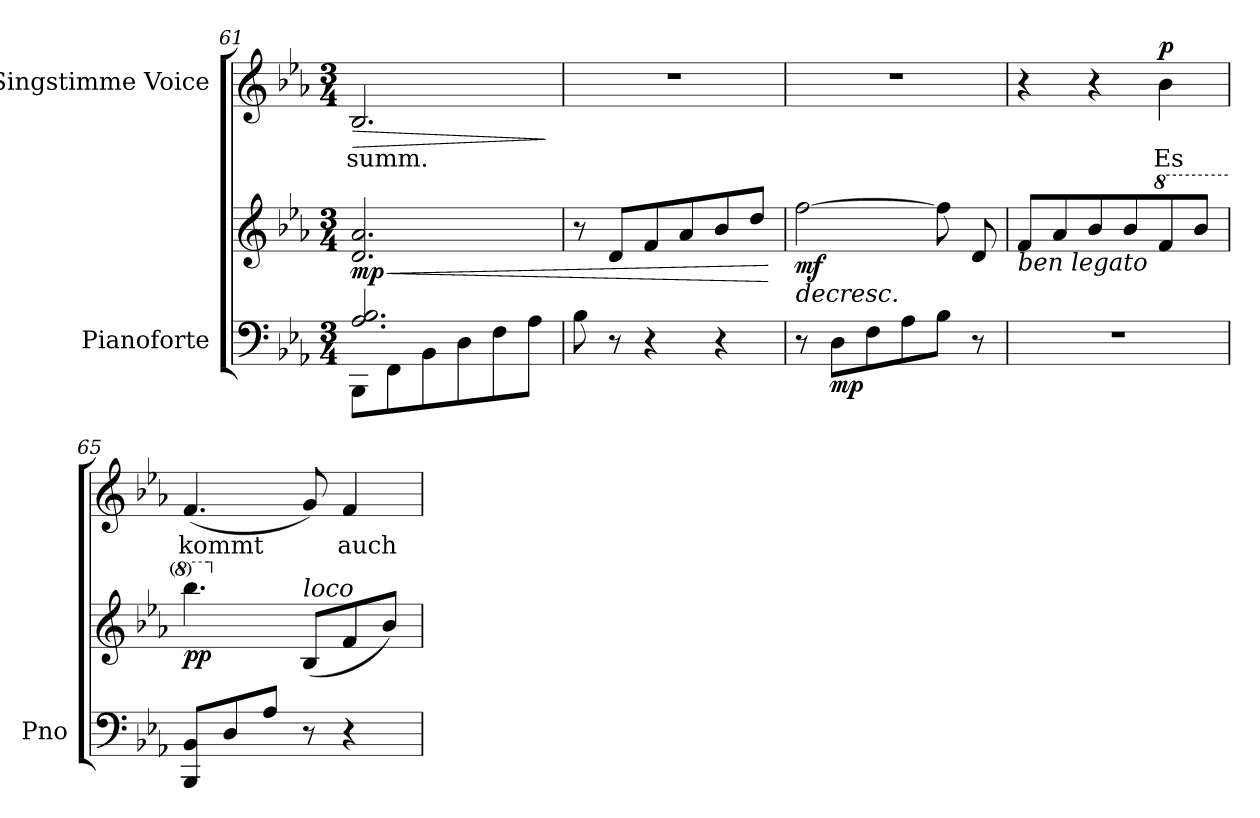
**kern	**kern	**dynam	**kern	**text	**dynam
*part2	*part2	*part2	*part1	*part1	*part1
*staff3	*staff2	*staff2/3	*staff1	*staff1	*staff1
*I"Pianoforte	*	*	*I"Singstimme Voice	*	*
*I'Pno	*	*	*	*	*
*clefF4	*clefG2	*	*clefG2	*	*
*k[b-e-a-]	*k[b-e-a-]	*	*k[b-e-a-]	*	*
*M3/4	*M3/4	*	*M3/4	*	*
=61	=61	=61	=61	=61	=61
*^	*	*	*	*	*
!	!	!	!LO:HP:b	!	!LO:LY:b	!LO:HP:b
!	!	!	!LO:DY:n=1:b	!	!	!
2.A-/ 2.B-/	8BBB-\L	2.d/ 2.a-/	< mp	2.B-/	summ.	>
.	8FF\	.	.	.	.	.
.	8BB-\	.	.	.	.	.
.	8D\	.	.	.	.	.
.	8F\	.	.	.	.	.
.	8A-\J	.	.	.	.	.
*v	*v	*	*	*	*	*
.	.	.	.	.	]
=62	=62	=62	=62	=62	=62
8B-\	8r	.	2.r	.	.
8r	8d/L	.	.	.	.
4r	8f/	.	.	.	.
.	8a-/	.	.	.	.
4r	8b-/	.	.	.	.
.	8dd/J	.	.	.	.
.	.	[	.	.	.
=63	=63	=63	=63	=63	=63
*	*	*	*MM70	*	*
!	!	!LO:HP:b	!	!	!
!	!	!LO:DY:n=1:b	!	!	!
8r	[2ff\	> mf	2.r	.	.
!	!	!LO:DY:n=2:b=2	!	!	!
8D\L	.	mp	.	.	.
8F\	.	.	.	.	.
8A-\	.	.	.	.	.
8B-\J	8ff\]	.	.	.	.
8r	8d/	.	.	.	.
=64	=64	=64	=64	=64	=64
*	*	*	*MM69	*	*
*^	*	*	*	*	*
!	!	!LO:TX:b:i:t=ben legato	!	!	!	!
2.r	4.ryy	8f/L	.	4r	.	.
.	.	8a-/	.	.	.	.
*	*	*	*	*MM67	*	*
.	.	8b-/	.	4r	.	.
.	4.ryy	8b-/	.	.	.	.
*	*	*8va	*	*	*	*
*	*	*	*	*MM65	*	*
!	!	!	!	!	!LO:LY:b	!LO:DY:a
.	.	8ff/	.	4b-\	Es	p
.	.	8bb-/J	.	.	.	.
*v	*v	*	*	*	*	*
.	.	]	.	.	.
=65	=65	=65	=65	=65	=65
*	*	*	*MM71	*	*
!	!	!LO:DY:b	!	!LO:LY:b	!
8BBB-/ 8BB-/L	4.bbb-\	pp	(<4.f/	kommt	.
8D/	.	.	.	.	.
8A-/J	.	.	.	.	.
*	*X8va	*	*	*	*
!	!LO:TX:a:i:t=loco	!	!	!	!
8r	(<8B-/L	.	8g/)	.	.
!	!	!	!	!LO:LY:b	!
4r	8f/	.	4f/	auch	.
.	8b-/J)	.	.	.	.
=	=	=	=	=	=
*-	*-	*-	*-	*-	*-
